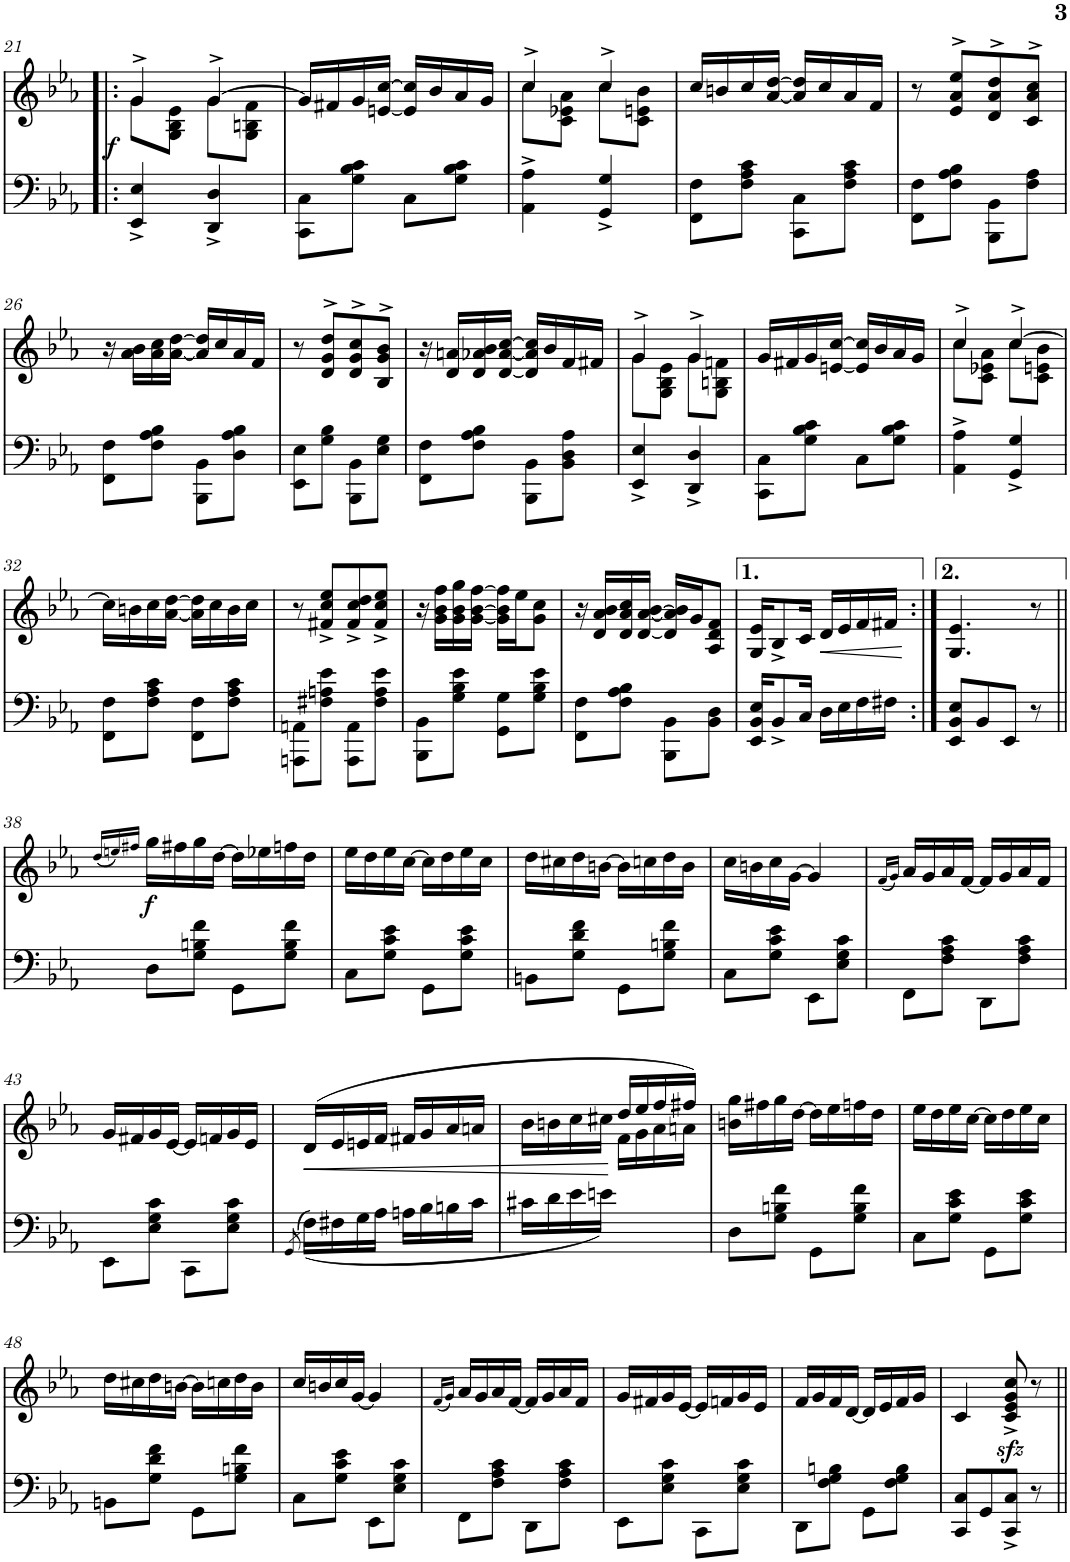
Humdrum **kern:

**kern	**kern	**dynam
*part2	*part1	*part1
*staff2	*staff1	*staff1
*I"Piano	*I"Piano	*
*I'Pno	*I'Pno	*
!!LO:PB:g=z
*clefF4	*clefG2	*
*k[b-e-a-]	*k[b-e-a-]	*
*E-:	*E-:	*
*M2/4	*M2/4	*
=21!|:	=21!|:	=21!|:
*	*^	*
!	!	!	!LO:DY:b
4EE-/^ 4E-/^	4g^/	8g\L	f
.	.	8G\ 8B-\ 8e-\J	.
4DD/^ 4D/^	[4g^/	8g\L	.
.	.	8G\ 8Bn\ 8f\J	.
*	*v	*v	*
=22	=22	=22
8CC\ 8C\L	16g/LL]	.
.	16f#X/	.
8G\ 8B-\ 8c\J	16g/	.
.	[16en/ [16cc/JJ	.
8C\L	16e/] 16cc/]LL	.
.	16b-/	.
8G\ 8B-\ 8c\J	16a-/	.
.	16g/JJ	.
=23	=23	=23
*	*^	*
4AA-\^ 4A-\^	4cc^/	8cc\L	.
.	.	8c\ 8e-X\ 8a-\J	.
4GG/^ 4G/^	4cc^/	8cc\L	.
.	.	8c\ 8en\ 8b-\J	.
*	*v	*v	*
=24	=24	=24
8FF\ 8F\L	16cc/LL	.
.	16bn/	.
8F\ 8A-\ 8c\J	16cc/	.
.	[16a-/ [16dd/JJ	.
8CC\ 8C\L	16a-/] 16dd/]LL	.
.	16cc/	.
8F\ 8A-\ 8c\J	16a-/	.
.	16f/JJ	.
=25	=25	=25
8FF\ 8F\L	8r	.
8F\ 8A-\ 8B-\J	8e-/^> 8a-/^> 8ee-/^>L	.
8BBB-\ 8BB-\L	8d/^> 8a-/^> 8dd/^>	.
8F\ 8A-\J	8c/^> 8a-/^> 8cc/^>J	.
!!LO:LB:g=z
=26	=26	=26
8FF\ 8F\L	16r	.
.	16a-\ 16b-\LL	.
8F\ 8A-\ 8B-\J	16a-\ 16cc\	.
.	[16a-\ [16dd\JJ	.
8BBB-\ 8BB-\L	16a-/] 16dd/]LL	.
.	16cc/	.
8D\ 8A-\ 8B-\J	16a-/	.
.	16f/JJ	.
=27	=27	=27
8EE-\ 8E-\L	8r	.
8G\ 8B-\J	8d/^> 8g/^> 8dd/^>L	.
8BBB-\ 8BB-\L	8d/^> 8g/^> 8cc/^>	.
8E-\ 8G\J	8B-/^> 8g/^> 8b-/^>J	.
=28	=28	=28
8FF\ 8F\L	16r	.
.	16d/ 16an/LL	.
8F\ 8A-\ 8B-\J	16d/ 16a-X/ 16b-/	.
.	[16d/ [16a-/ [16cc/JJ	.
8BBB-\ 8BB-\L	16d/] 16a-/] 16cc/]LL	.
.	16b-/	.
8BB-\ 8D\ 8A-\J	16f/	.
.	16f#X/JJ	.
=29	=29	=29
*	*^	*
4EE-/^ 4E-/^	4g^/	8g\L	.
.	.	8G\ 8B-\ 8e-\J	.
4DD/^ 4D/^	4g^/	8g\L	.
.	.	8G\ 8Bn\ 8fn\J	.
*	*v	*v	*
=30	=30	=30
8CC\ 8C\L	16g/LL	.
.	16f#X/	.
8G\ 8B-\ 8c\J	16g/	.
.	[16en/ [16cc/JJ	.
8C\L	16e/] 16cc/]LL	.
.	16b-/	.
8G\ 8B-\ 8c\J	16a-/	.
.	16g/JJ	.
=31	=31	=31
*	*^	*
4AA-\^> 4A-\^>	4cc^/	8cc\L	.
.	.	8c\ 8e-X\ 8a-\J	.
4GG/^ 4G/^	[4cc^/	8cc\L	.
.	.	8c\ 8en\ 8b-\J	.
*	*v	*v	*
!!LO:LB:g=z
=32	=32	=32
8FF\ 8F\L	16cc\LL]	.
.	16bn\	.
8F\ 8A-\ 8c\J	16cc\	.
.	[16a-\ [16dd\JJ	.
8FF\ 8F\L	16a-\] 16dd\]LL	.
.	16cc\	.
8F\ 8A-\ 8c\J	16b\	.
.	16cc\JJ	.
=33	=33	=33
8AAAn\ 8AAn\L	8r	.
8F#X\ 8An\ 8e-\J	8f#X/^< 8cc/^< 8ee-/^<L	.
8AAA\ 8AA\L	8f#/^< 8cc/^< 8dd/^<	.
8F#\ 8A\ 8e-\J	8f#/^< 8cc/^< 8ee-/^<J	.
=34	=34	=34
8BBB-\ 8BB-\L	16r	.
.	16g\ 16b-\ 16ff\LL	.
8G\ 8B-\ 8e-\J	16g\ 16b-\ 16gg\	.
.	[16g\ [16b-\ [16ff\JJ	.
8GG\ 8G\L	16g\] 16b-\] 16ff\]LL	.
.	16ee-\J	.
8G\ 8B-\ 8e-\J	8g\ 8cc\J	.
=35	=35	=35
8FF\ 8F\L	16r	.
.	16d/ 16a-/ 16b-/LL	.
8F\ 8A-\ 8B-\J	16d/ 16a-/ 16cc/	.
.	[16d/ [16a-/ [16b-/JJ	.
8BBB-\ 8BB-\L	16d/] 16a-/] 16b-/]LL	.
.	16g/J	.
8BB-\ 8D\J	8A-/ 8d/ 8f/J	.
=36	=36	=36
16EE-/ 16BB-/ 16E-/KL	16G/ 16e-/KL	.
8BB-^/	8B-^/	.
16C/Jk	16c/Jk	.
!	!	!LO:HP:b
16D\LL	16d/LL	<
16E-\	16e-/	.
16F\	16f/	.
16F#X\JJ	16f#X/JJ	.
.	.	[
=37:|!	=37:|!	=37:|!
8EE-/ 8BB-/ 8E-/L	4.G/ 4.e-/	.
8BB-/	.	.
8EE-/J	.	.
8r	8r	.
!!LO:LB:g=z
=38||	=38||	=38||
.	(16qdd/LL	.
.	16qeen/)	.
.	16qff#X/JJ	.
!	!	!LO:DY:b
8D\L	16gg\LL	f
.	16ff#X\	.
8G\ 8Bn\ 8f\J	16gg\	.
.	[16dd\JJ	.
8GG\L	16dd\LL]	.
.	16ee-X\	.
8G\ 8B\ 8f\J	16ffn\	.
.	16dd\JJ	.
=39	=39	=39
8C\L	16ee-\LL	.
.	16dd\	.
8G\ 8c\ 8e-\J	16ee-\	.
.	[16cc\JJ	.
8GG\L	16cc\LL]	.
.	16dd\	.
8G\ 8c\ 8e-\J	16ee-\	.
.	16cc\JJ	.
=40	=40	=40
8BBn\L	16dd\LL	.
.	16cc#X\	.
8G\ 8d\ 8f\J	16dd\	.
.	[16bn\JJ	.
8GG\L	16b\LL]	.
.	16ccn\	.
8G\ 8Bn\ 8f\J	16dd\	.
.	16b\JJ	.
=41	=41	=41
8C\L	16cc\LL	.
.	16bn\	.
8G\ 8c\ 8e-\J	16cc\	.
.	[16g\JJ	.
8EE-\L	4g/]	.
8E-\ 8G\ 8c\J	.	.
=42	=42	=42
.	(16qf/LL	.
.	16qg/JJ)	.
8FF\L	16a-/LL	.
.	16g/	.
8F\ 8A-\ 8c\J	16a-/	.
.	[16f/JJ	.
8DD\L	16f/LL]	.
.	16g/	.
8F\ 8A-\ 8c\J	16a-/	.
.	16f/JJ	.
!!LO:LB:g=z
=43	=43	=43
8EE-\L	16g/LL	.
.	16f#X/	.
8E-\ 8G\ 8c\J	16g/	.
.	[16e-/JJ	.
8CC\L	16e-/LL]	.
.	16fn/	.
8E-\ 8G\ 8c\J	16g/	.
.	16e-/JJ	.
=44	=44	=44
(>8qGG/	.	.
!	!	!LO:HP:b
(<16F\LL)	(16d/LL	<
16F#X\	16e-/	.
16G\	16en/	.
16A-\JJ	16f/JJ	.
16An\LL	16f#X/LL	.
16B-\	16g/	.
16Bn\	16a-/	.
16c\JJ	16an/JJ	.
=45	=45	=45
*	*^	*
16c#X\LL	16b-\LL	4ryy	.
16d\	16bn\	.	.
16e-\	16cc\	.	.
16en\JJ)	16cc#X\JJ	.	.
4ryy	16dd/LL	16f\LL	[
.	16ee-/	16g\	.
.	16ff/	16a-\	.
.	16ff#X/JJ)	16an\JJ	.
*	*v	*v	*
=46	=46	=46
8D\L	16bn\ 16gg\LL	.
.	16ff#X\	.
8G\ 8Bn\ 8f\J	16gg\	.
.	[16dd\JJ	.
8GG\L	16dd\LL]	.
.	16ee-\	.
8G\ 8B\ 8f\J	16ffn\	.
.	16dd\JJ	.
=47	=47	=47
8C\L	16ee-\LL	.
.	16dd\	.
8G\ 8c\ 8e-\J	16ee-\	.
.	[16cc\JJ	.
8GG\L	16cc\LL]	.
.	16dd\	.
8G\ 8c\ 8e-\J	16ee-\	.
.	16cc\JJ	.
!!LO:LB:g=z
=48	=48	=48
8BBn\L	16dd\LL	.
.	16cc#X\	.
8G\ 8d\ 8f\J	16dd\	.
.	[16bn\JJ	.
8GG\L	16b\LL]	.
.	16ccn\	.
8G\ 8Bn\ 8f\J	16dd\	.
.	16b\JJ	.
=49	=49	=49
8C\L	16cc/LL	.
.	16bn/	.
8G\ 8c\ 8e-\J	16cc/	.
.	[16g/JJ	.
8EE-\L	4g/]	.
8E-\ 8G\ 8c\J	.	.
=50	=50	=50
.	(16qf/LL	.
.	16qg/JJ)	.
8FF\L	16a-/LL	.
.	16g/	.
8F\ 8A-\ 8c\J	16a-/	.
.	[16f/JJ	.
8DD\L	16f/LL]	.
.	16g/	.
8F\ 8A-\ 8c\J	16a-/	.
.	16f/JJ	.
=51	=51	=51
8EE-\L	16g/LL	.
.	16f#X/	.
8E-\ 8G\ 8c\J	16g/	.
.	[16e-/JJ	.
8CC\L	16e-/LL]	.
.	16fn/	.
8E-\ 8G\ 8c\J	16g/	.
.	16e-/JJ	.
=52	=52	=52
8DD\L	16f/LL	.
.	16g/	.
8F\ 8G\ 8Bn\J	16f/	.
.	[16d/JJ	.
8GG\L	16d/LL]	.
.	16e-/	.
8F\ 8G\ 8B\J	16f/	.
.	16g/JJ	.
=53	=53	=53
8CC/ 8C/L	4c/	.
8GG/	.	.
8CC/^ 8C/^J	8c/zz<^ 8e-/zz<^ 8g/zz<^ 8cc/zz<^	.
8r	8r	.
=||	=||	=||
*-	*-	*-
